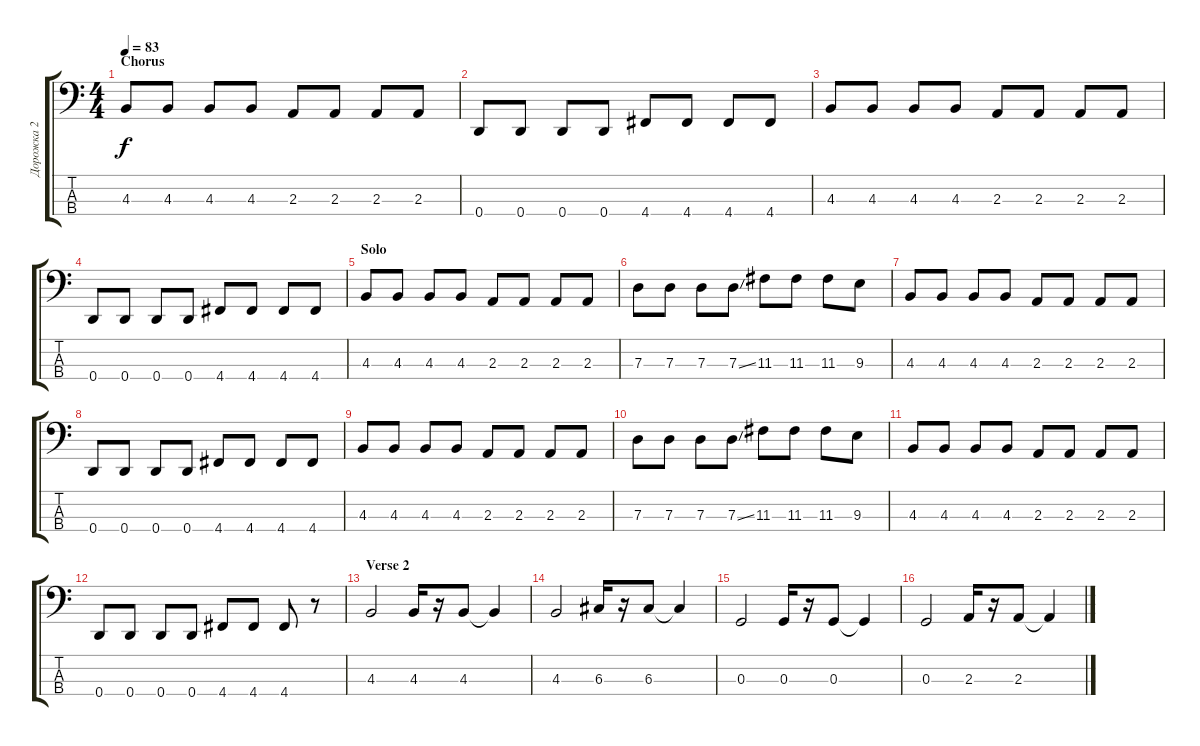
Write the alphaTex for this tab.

\track ("Дорожка 2" "Дорожка 2") {instrument electricbasspick}
\staff {score tabs}
\tuning (F2 C2 G1 D1) {hide}
\ts (4 4)
\section ("" "Chorus")
\tempo 83
\clef f4
\ks c
4.3.8{dy f} 4.3.8 4.3.8 4.3.8 2.3.8 2.3.8 2.3.8 2.3.8 |
0.4.8 0.4.8 0.4.8 0.4.8 4.4.8 4.4.8 4.4.8 4.4.8 |
4.3.8 4.3.8 4.3.8 4.3.8 2.3.8 2.3.8 2.3.8 2.3.8 |
0.4.8 0.4.8 0.4.8 0.4.8 4.4.8 4.4.8 4.4.8 4.4.8 |
\section ("" "Solo")
4.3.8 4.3.8 4.3.8 4.3.8 2.3.8 2.3.8 2.3.8 2.3.8 |
7.3.8 7.3.8 7.3.8 7.3{ss}.8 11.3.8 11.3.8 11.3.8 9.3.8 |
4.3.8 4.3.8 4.3.8 4.3.8 2.3.8 2.3.8 2.3.8 2.3.8 |
0.4.8 0.4.8 0.4.8 0.4.8 4.4.8 4.4.8 4.4.8 4.4.8 |
4.3.8 4.3.8 4.3.8 4.3.8 2.3.8 2.3.8 2.3.8 2.3.8 |
7.3.8 7.3.8 7.3.8 7.3{ss}.8 11.3.8 11.3.8 11.3.8 9.3.8 |
4.3.8 4.3.8 4.3.8 4.3.8 2.3.8 2.3.8 2.3.8 2.3.8 |
0.4.8 0.4.8 0.4.8 0.4.8 4.4.8 4.4.8 4.4.8 r.8 |
\section ("" "Verse 2")
4.3.2 4.3.16 r.16 4.3.8 4.3{t}.4 |
4.3.2 6.3.16 r.16 6.3.8 6.3{t}.4 |
0.3.2 0.3.16 r.16 0.3.8 0.3{t}.4 |
0.3.2 2.3.16 r.16 2.3.8 2.3{t}.4
